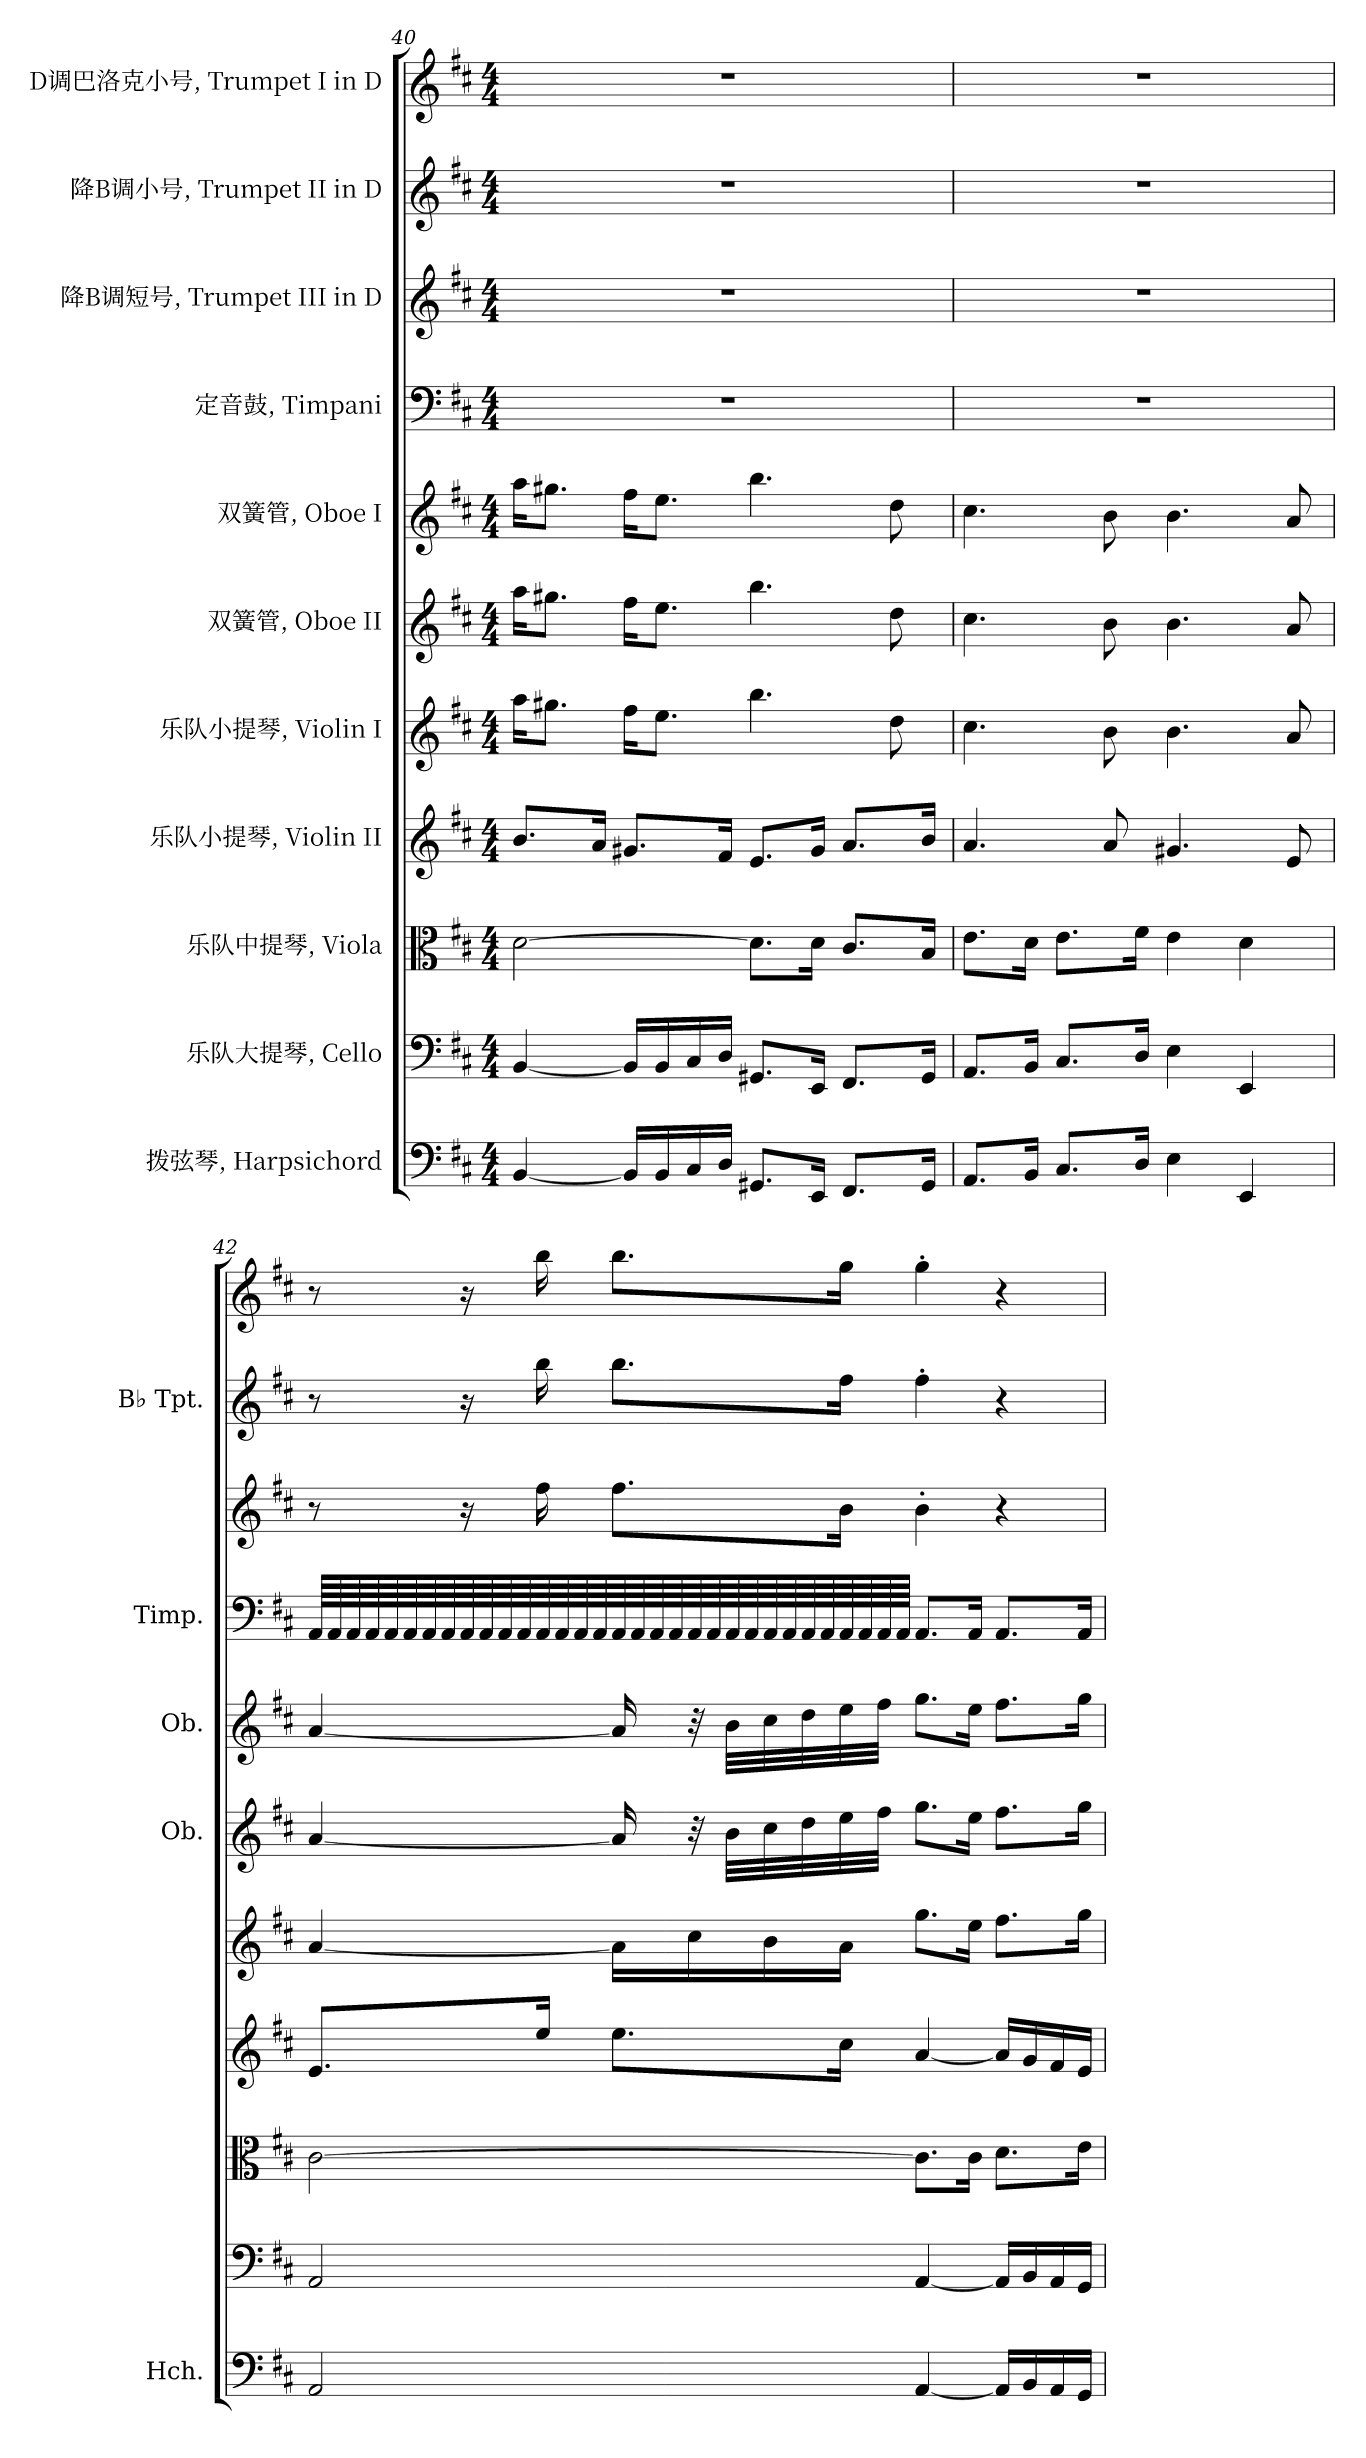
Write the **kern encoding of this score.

**kern	**kern	**kern	**kern	**kern	**kern	**kern	**kern	**kern	**kern	**kern
*part11	*part10	*part9	*part8	*part7	*part6	*part5	*part4	*part3	*part2	*part1
*staff11	*staff10	*staff9	*staff8	*staff7	*staff6	*staff5	*staff4	*staff3	*staff2	*staff1
*I"拨弦琴, Harpsichord	*I"乐队大提琴, Cello	*I"乐队中提琴, Viola	*I"乐队小提琴, Violin II	*I"乐队小提琴, Violin I	*I"双簧管, Oboe II	*I"双簧管, Oboe I	*I"定音鼓, Timpani	*I"降B调短号, Trumpet III in D	*I"降B调小号, Trumpet II in D	*I"D调巴洛克小号, Trumpet I in D
*I'Hch.	*	*	*	*	*I'Ob.	*I'Ob.	*I'Timp.	*	*I'B♭ Tpt.	*
!!LO:PB:g=z
*clefF4	*clefF4	*clefC3	*clefG2	*clefG2	*clefG2	*clefG2	*clefF4	*clefG2	*clefG2	*clefG2
*	*	*	*	*	*	*	*	*ITrd1c2	*ITrd1c2	*ITrd-1c-2
*k[f#c#]	*k[f#c#]	*k[f#c#]	*k[f#c#]	*k[f#c#]	*k[f#c#]	*k[f#c#]	*k[f#c#]	*k[]	*k[]	*k[f#c#g#d#]
*M4/4	*M4/4	*M4/4	*M4/4	*M4/4	*M4/4	*M4/4	*M4/4	*M4/4	*M4/4	*M4/4
=40	=40	=40	=40	=40	=40	=40	=40	=40	=40	=40
[4BB/	[4BB/	[2d\	8.b/L	16aa\KL	16aa\KL	16aa\KL	1r	1r	1r	1r
.	.	.	.	8.gg#X\J	8.gg#X\J	8.gg#X\J	.	.	.	.
.	.	.	16a/Jk	.	.	.	.	.	.	.
16BB/LL]	16BB/LL]	.	8.g#X/L	16ff#\KL	16ff#\KL	16ff#\KL	.	.	.	.
16BB/	16BB/	.	.	8.ee\J	8.ee\J	8.ee\J	.	.	.	.
16C#/	16C#/	.	.	.	.	.	.	.	.	.
16D/JJ	16D/JJ	.	16f#/Jk	.	.	.	.	.	.	.
8.GG#X/L	8.GG#X/L	8.d\L]	8.e/L	4.bb\	4.bb\	4.bb\	.	.	.	.
16EE/Jk	16EE/Jk	16d\Jk	16g#/Jk	.	.	.	.	.	.	.
8.FF#/L	8.FF#/L	8.c#/L	8.a/L	.	.	.	.	.	.	.
.	.	.	.	8dd\	8dd\	8dd\	.	.	.	.
16GG#/Jk	16GG#/Jk	16B/Jk	16b/Jk	.	.	.	.	.	.	.
=41	=41	=41	=41	=41	=41	=41	=41	=41	=41	=41
8.AA/L	8.AA/L	8.e\L	4.a/	4.cc#\	4.cc#\	4.cc#\	1r	1r	1r	1r
16BB/Jk	16BB/Jk	16d\Jk	.	.	.	.	.	.	.	.
8.C#/L	8.C#/L	8.e\L	.	.	.	.	.	.	.	.
.	.	.	8a/	8b\	8b\	8b\	.	.	.	.
16D/Jk	16D/Jk	16f#\Jk	.	.	.	.	.	.	.	.
4E\	4E\	4e\	4.g#X/	4.b\	4.b\	4.b\	.	.	.	.
4EE/	4EE/	4d\	.	.	.	.	.	.	.	.
.	.	.	8e/	8a/	8a/	8a/	.	.	.	.
!!LO:PB:g=z
=42	=42	=42	=42	=42	=42	=42	=42	=42	=42	=42
2AA/	2AA/	[2c#\	8.e/L	[4a/	[4a/	[4a/	64AA/LLLL	8r	8r	8r
.	.	.	.	.	.	.	64AA/	.	.	.
.	.	.	.	.	.	.	64AA/	.	.	.
.	.	.	.	.	.	.	64AA/	.	.	.
.	.	.	.	.	.	.	64AA/	.	.	.
.	.	.	.	.	.	.	64AA/	.	.	.
.	.	.	.	.	.	.	64AA/	.	.	.
.	.	.	.	.	.	.	64AA/	.	.	.
.	.	.	.	.	.	.	64AA/	16r	16r	16r
.	.	.	.	.	.	.	64AA/	.	.	.
.	.	.	.	.	.	.	64AA/	.	.	.
.	.	.	.	.	.	.	64AA/	.	.	.
.	.	.	16ee/Jk	.	.	.	64AA/	16ee\	16aa\	16ccc#\
.	.	.	.	.	.	.	64AA/	.	.	.
.	.	.	.	.	.	.	64AA/	.	.	.
.	.	.	.	.	.	.	64AA/	.	.	.
.	.	.	8.ee\L	16a\LL]	16a/]	16a/]	64AA/	8.ee\L	8.aa\L	8.ccc#\L
.	.	.	.	.	.	.	64AA/	.	.	.
.	.	.	.	.	.	.	64AA/	.	.	.
.	.	.	.	.	.	.	64AA/	.	.	.
.	.	.	.	16cc#\	32r	32r	64AA/	.	.	.
.	.	.	.	.	.	.	64AA/	.	.	.
.	.	.	.	.	32b\LLL	32b\LLL	64AA/	.	.	.
.	.	.	.	.	.	.	64AA/	.	.	.
.	.	.	.	16b\	32cc#\	32cc#\	64AA/	.	.	.
.	.	.	.	.	.	.	64AA/	.	.	.
.	.	.	.	.	32dd\	32dd\	64AA/	.	.	.
.	.	.	.	.	.	.	64AA/	.	.	.
.	.	.	16cc#\Jk	16a\JJ	32ee\	32ee\	64AA/	16a\Jk	16ee\Jk	16aa\Jk
.	.	.	.	.	.	.	64AA/	.	.	.
.	.	.	.	.	32ff#\JJJ	32ff#\JJJ	64AA/	.	.	.
.	.	.	.	.	.	.	64AA/JJJJ	.	.	.
[4AA/	[4AA/	8.c#\L]	[4a/	8.gg\L	8.gg\L	8.gg\L	8.AA/L	4a'\	4ee'\	4aa'\
.	.	16c#\Jk	.	16ee\Jk	16ee\Jk	16ee\Jk	16AA/Jk	.	.	.
16AA/LL]	16AA/LL]	8.d\L	16a/LL]	8.ff#\L	8.ff#\L	8.ff#\L	8.AA/L	4r	4r	4r
16BB/	16BB/	.	16g/	.	.	.	.	.	.	.
16AA/	16AA/	.	16f#/	.	.	.	.	.	.	.
16GG/JJ	16GG/JJ	16e\Jk	16e/JJ	16gg\Jk	16gg\Jk	16gg\Jk	16AA/Jk	.	.	.
=	=	=	=	=	=	=	=	=	=	=
*-	*-	*-	*-	*-	*-	*-	*-	*-	*-	*-
